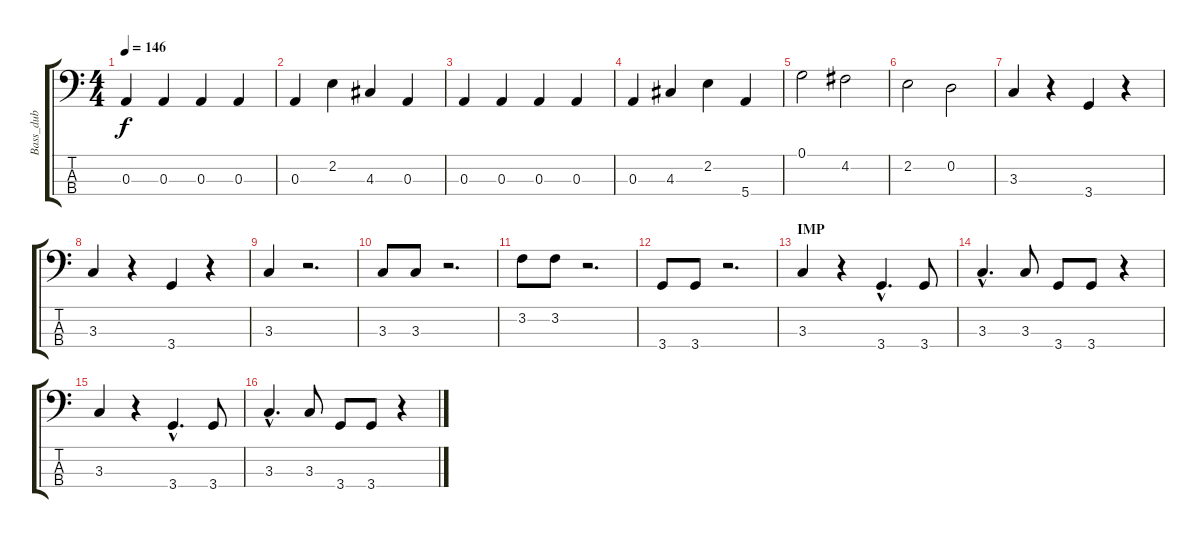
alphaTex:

\track ("Bass_dub" "Bass_dub") {instrument acousticbass}
\staff {score tabs}
\tuning (G2 D2 A1 E1) {hide}
\ts (4 4)
\tempo 146
\clef f4
\ks c
0.3{t}.4{dy f} 0.3.4 0.3.4 0.3.4 |
0.3.4 2.2.4 4.3.4 0.3.4 |
0.3.4 0.3.4 0.3.4 0.3.4 |
0.3.4 4.3.4 2.2.4 5.4.4 |
0.1.2 4.2.2 |
2.2.2 0.2.2 |
3.3.4 r.4 3.4.4 r.4 |
3.3.4 r.4 3.4.4 r.4 |
3.3.4 r.2{d} |
3.3.8 3.3.8 r.2{d} |
3.2.8 3.2.8 r.2{d} |
3.4.8 3.4.8 r.2{d} |
\section ("" "IMP")
3.3.4 r.4 3.4{hac}.4{d} 3.4.8 |
3.3{hac}.4{d} 3.3.8 3.4.8 3.4.8 r.4 |
3.3.4 r.4 3.4{hac}.4{d} 3.4.8 |
3.3{hac}.4{d} 3.3.8 3.4.8 3.4.8 r.4
